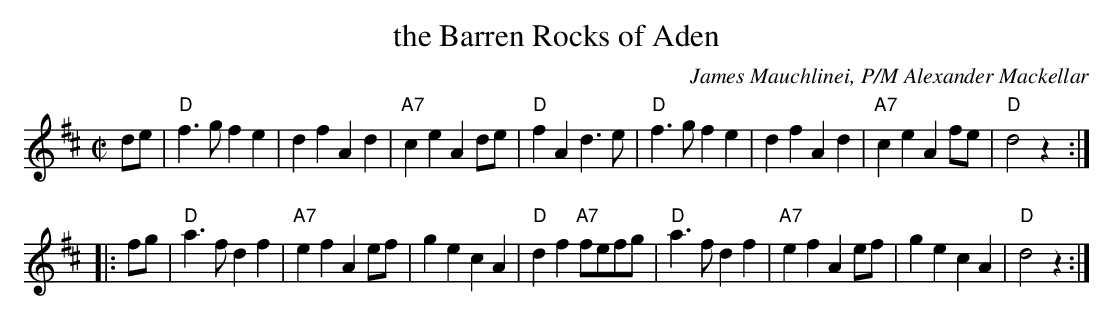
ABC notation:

X:1
T: the Barren Rocks of Aden
C: James Mauchlinei, P/M Alexander Mackellar
M: C|
L: 1/4
K: D
d/e/ \
| "D"f>g fe | df Ad | "A7"ce Ad/e/ | "D"fA d>e \
| "D"f>g fe | df Ad | "A7"ce Af/e/ | "D"d2 z :|
|: f/g/ \
| "D"a>f df | "A7"ef Ae/f/ | ge cA | "D"df "A7"f/e/f/g/ \
| "D"a>f df | "A7"ef Ae/f/ | ge cA | "D"d2 z :|
